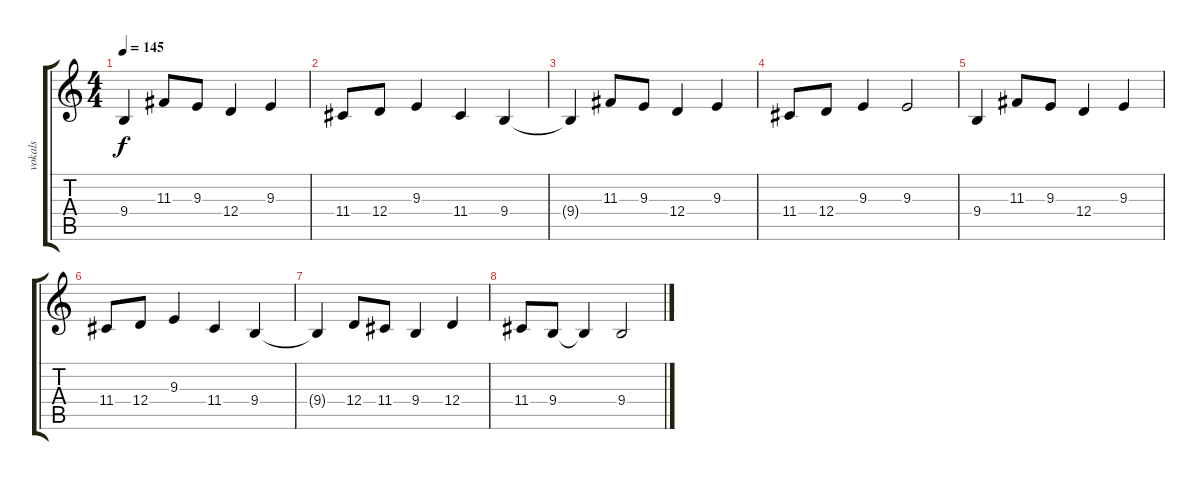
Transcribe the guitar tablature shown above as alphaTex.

\track ("vokals" "vokals") {instrument lead1square}
\staff {score tabs}
\tuning (E4 B3 G3 D3 A2 E2) {hide}
\ts (4 4)
\tempo 145
\clef g2
\ks c
9.4.4{dy f} 11.3.8 9.3.8 12.4.4 9.3.4 |
11.4.8 12.4.8 9.3.4 11.4.4 9.4.4 |
9.4{t}.4 11.3.8 9.3.8 12.4.4 9.3.4 |
11.4.8 12.4.8 9.3.4 9.3.2 |
9.4.4 11.3.8 9.3.8 12.4.4 9.3.4 |
11.4.8 12.4.8 9.3.4 11.4.4 9.4.4 |
9.4{t}.4 12.4.8 11.4.8 9.4.4 12.4.4 |
11.4.8 9.4.8 9.4{t}.4 9.4.2
